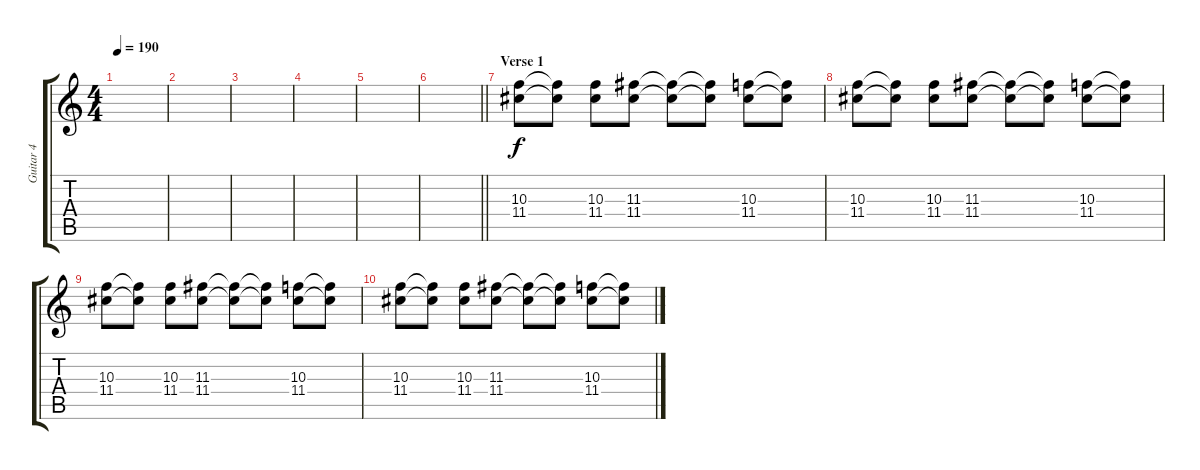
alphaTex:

\track ("Guitar 4" "Guitar 4") {instrument overdrivenguitar}
\staff {score tabs}
\tuning (E4 B3 G3 D3 A2 E2) {hide}
\ts (4 4)
\tempo 190
\clef g2
\ks c
|
|
|
|
|
\barLineRight lightlight
|
\section ("" "Verse 1")
(10.3 11.4).8 (10.3{t} 11.4{t}).8 (10.3 11.4).8 (11.3 11.4).8 (11.3{t} 11.4{t}).8 (11.3{t} 11.4{t}).8 (10.3 11.4).8 (10.3{t} 11.4{t}).8 |
(10.3 11.4).8 (10.3{t} 11.4{t}).8 (10.3 11.4).8 (11.3 11.4).8 (11.3{t} 11.4{t}).8 (11.3{t} 11.4{t}).8 (10.3 11.4).8 (10.3{t} 11.4{t}).8 |
(10.3 11.4).8 (10.3{t} 11.4{t}).8 (10.3 11.4).8 (11.3 11.4).8 (11.3{t} 11.4{t}).8 (11.3{t} 11.4{t}).8 (10.3 11.4).8 (10.3{t} 11.4{t}).8 |
(10.3 11.4).8 (10.3{t} 11.4{t}).8 (10.3 11.4).8 (11.3 11.4).8 (11.3{t} 11.4{t}).8 (11.3{t} 11.4{t}).8 (10.3 11.4).8 (10.3{t} 11.4{t}).8
